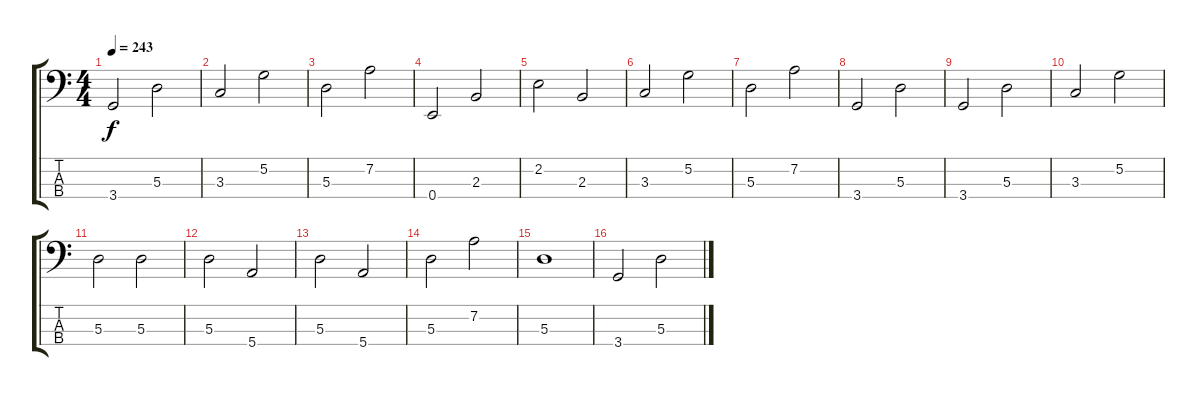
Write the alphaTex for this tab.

\track "" {instrument electricbassfinger}
\staff {score tabs}
\tuning (G2 D2 A1 E1) {hide}
\ts (4 4)
\tempo 243
\clef f4
\ks c
3.4.2{dy f} 5.3.2 |
3.3.2 5.2.2 |
5.3.2 7.2.2 |
0.4.2 2.3.2 |
2.2.2 2.3.2 |
3.3.2 5.2.2 |
5.3.2 7.2.2 |
3.4.2 5.3.2 |
3.4.2 5.3.2 |
3.3.2 5.2.2 |
5.3.2 5.3.2 |
5.3.2 5.4.2 |
5.3.2 5.4.2 |
5.3.2 7.2.2 |
5.3.1 |
3.4.2 5.3.2
